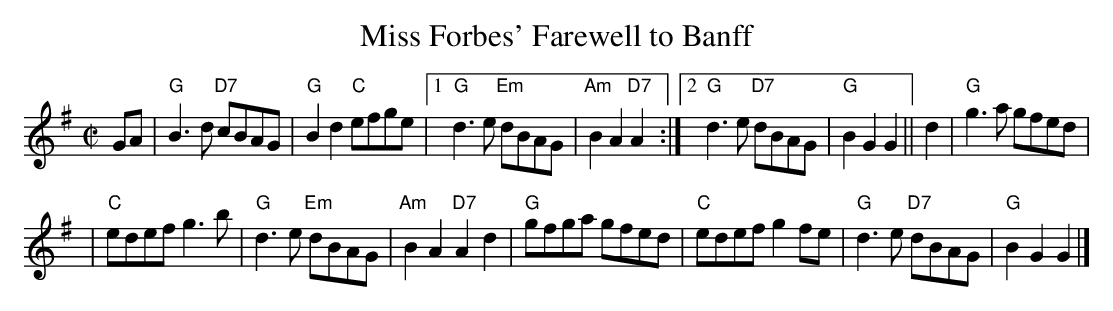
X:1
T: Miss Forbes' Farewell to Banff
M: C|
L: 1/8
K: G
GA \
| "G"B3d "D7"cBAG | "G"B2d2 "C"efge |1 "G"d3e "Em"dBAG | "Am"B2A2 "D7"A2 \
:|2 "G"d3e "D7"dBAG | "G"B2G2 G2 || d2 | "G"g3a gfed |
| "C"edef g3b | "G"d3e "Em"dBAG | "Am"B2A2 "D7"A2d2 \
| "G"gfga gfed | "C"edef g2fe |  "G"d3e "D7"dBAG | "G"B2G2 G2 |]
